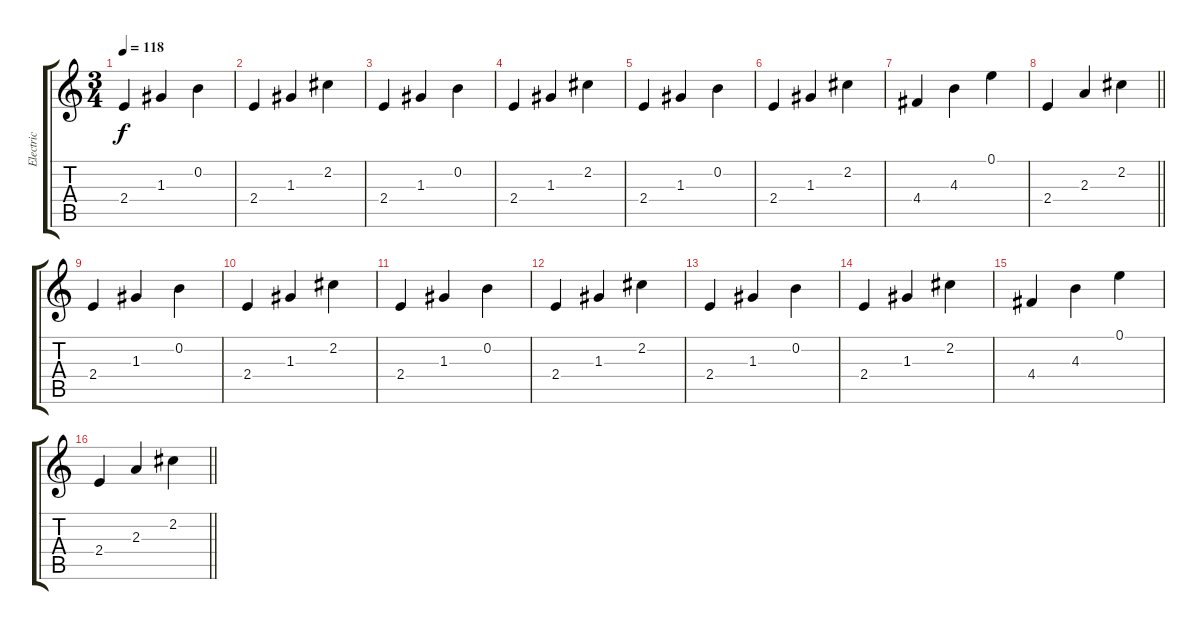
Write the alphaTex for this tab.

\track ("Electric" "Electric") {instrument overdrivenguitar}
\staff {score tabs}
\tuning (E4 B3 G3 D3 A2 E2) {hide}
\ts (3 4)
\tempo 118
\clef g2
\ks c
2.4.4{dy f} 1.3.4 0.2.4 |
2.4.4 1.3.4 2.2.4 |
2.4.4 1.3.4 0.2.4 |
2.4.4 1.3.4 2.2.4 |
2.4.4 1.3.4 0.2.4 |
2.4.4 1.3.4 2.2.4 |
4.4.4 4.3.4 0.1.4 |
\barLineRight lightlight
2.4.4 2.3.4 2.2.4 |
2.4.4 1.3.4 0.2.4 |
2.4.4 1.3.4 2.2.4 |
2.4.4 1.3.4 0.2.4 |
2.4.4 1.3.4 2.2.4 |
2.4.4 1.3.4 0.2.4 |
2.4.4 1.3.4 2.2.4 |
4.4.4 4.3.4 0.1.4 |
\barLineRight lightlight
2.4.4 2.3.4 2.2.4
